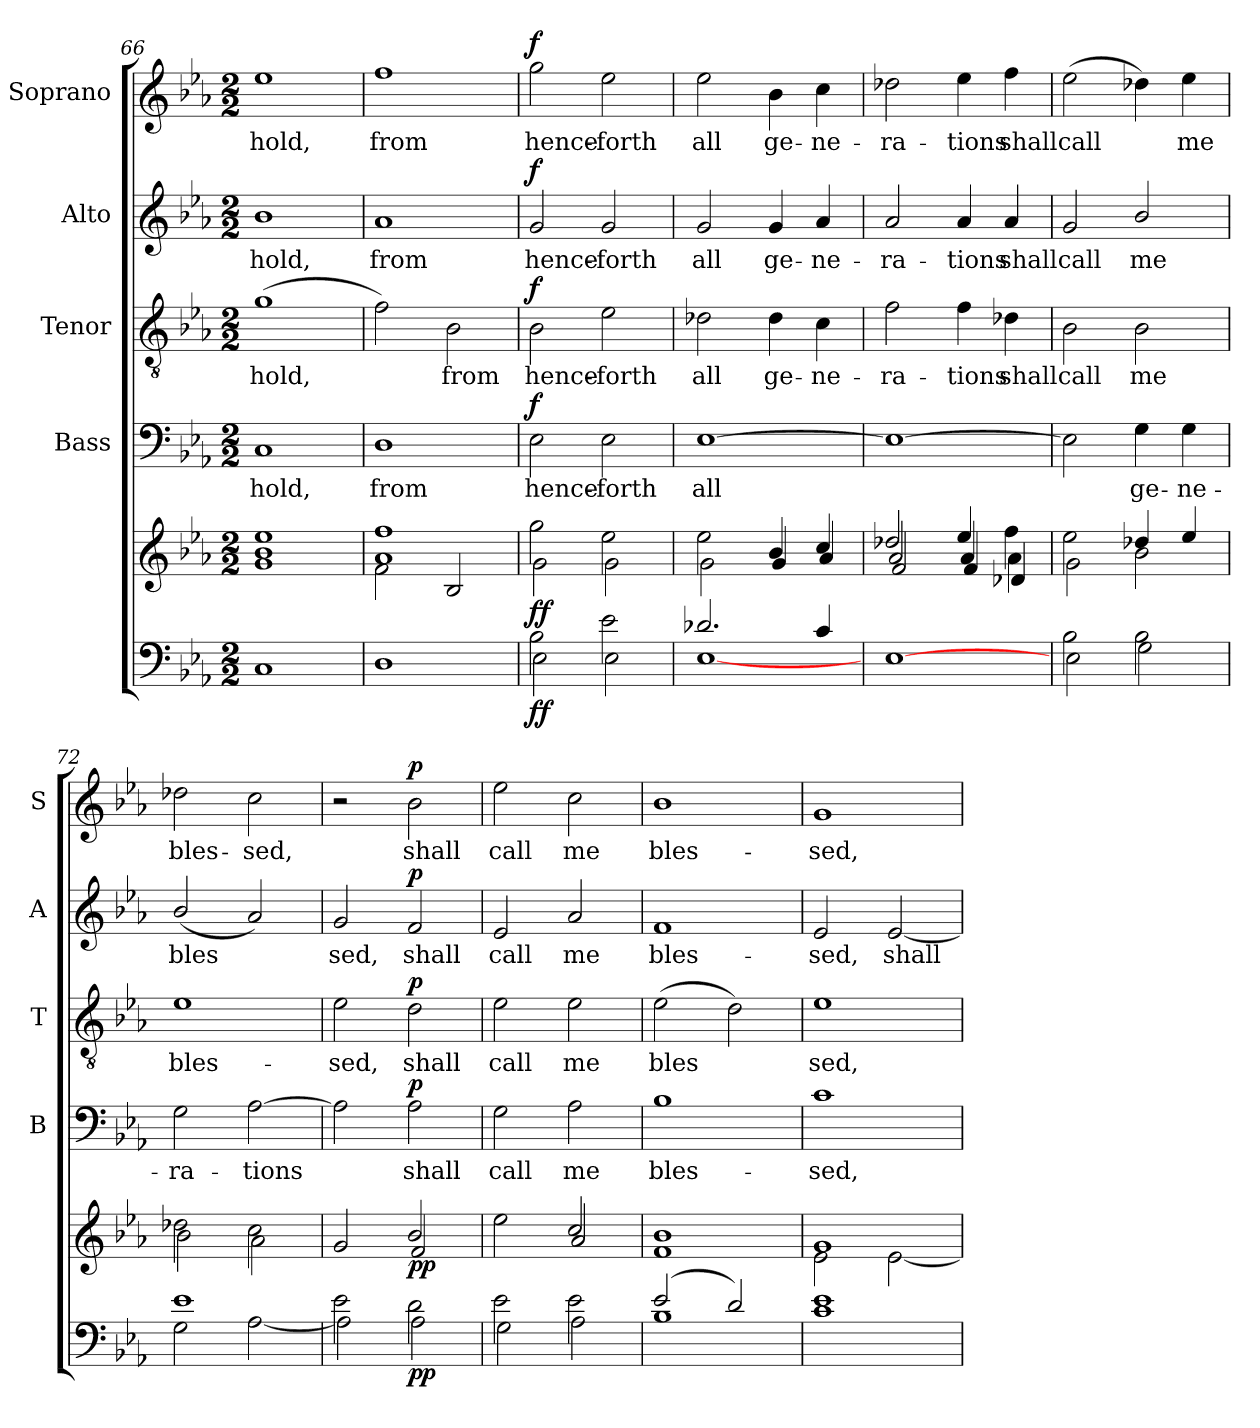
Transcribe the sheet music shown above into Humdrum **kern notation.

**kern	**dynam	**kern	**dynam	**kern	**text	**dynam	**kern	**text	**dynam	**kern	**text	**dynam	**kern	**text	**dynam
*part6	*part6	*part5	*part5	*part4	*part4	*part4	*part3	*part3	*part3	*part2	*part2	*part2	*part1	*part1	*part1
*staff6	*staff6	*staff5	*staff5	*staff4	*staff4	*staff4	*staff3	*staff3	*staff3	*staff2	*staff2	*staff2	*staff1	*staff1	*staff1
*	*	*	*	*I"Bass	*	*	*I"Tenor	*	*	*I"Alto	*	*	*I"Soprano	*	*
*	*	*	*	*I'B	*	*	*I'T	*	*	*I'A	*	*	*I'S	*	*
*clefF4	*	*clefG2	*	*clefF4	*	*	*clefGv2	*	*	*clefG2	*	*	*clefG2	*	*
*k[b-e-a-]	*	*k[b-e-a-]	*	*k[b-e-a-]	*	*	*k[b-e-a-]	*	*	*k[b-e-a-]	*	*	*k[b-e-a-]	*	*
*E-:	*	*E-:	*	*E-:	*	*	*E-:	*	*	*E-:	*	*	*E-:	*	*
*M2/2	*	*M2/2	*	*M2/2	*	*	*M2/2	*	*	*M2/2	*	*	*M2/2	*	*
=66	=66	=66	=66	=66	=66	=66	=66	=66	=66	=66	=66	=66	=66	=66	=66
*	*	*^	*	*	*	*	*	*	*	*	*	*	*	*	*
*	*	*	*^	*	*	*	*	*	*	*	*	*	*	*	*	*
!	!	!	!	!	!	!	!LO:LY:b	!	!	!LO:LY:b	!	!	!LO:LY:b	!	!	!LO:LY:b	!
1C	.	1ee-	1b-	1g	.	1C	-hold,	.	(>1g	-hold,	.	1b-	-hold,	.	1ee-	-hold,	.
=67	=67	=67	=67	=67	=67	=67	=67	=67	=67	=67	=67	=67	=67	=67	=67	=67	=67
!	!	!	!	!	!	!	!LO:LY:b	!	!	!	!	!	!LO:LY:b	!	!	!LO:LY:b	!
1D	.	1ff	1a-	2f\	.	1D	from	.	2f\)	.	.	1a-	from	.	1ff	from	.
!	!	!	!	!	!	!	!	!	!	!LO:LY:b	!	!	!	!	!	!	!
.	.	.	.	2B-/	.	.	.	.	2B-\	from	.	.	.	.	.	.	.
!!LO:LB:g=z
=68	=68	=68	=68	=68	=68	=68	=68	=68	=68	=68	=68	=68	=68	=68	=68	=68	=68
*^	*	*	*	*	*	*	*	*	*	*	*	*	*	*	*	*	*
!	!	!LO:DY:b	!	!	!	!	!	!LO:LY:b	!	!	!LO:LY:b	!	!	!LO:LY:b	!	!	!LO:LY:b	!
!	!	!LO:DY:n=1:b	!	!	!	!LO:DY:b	!	!	!	!	!	!	!	!	!	!	!	!
!	!	!	!	!	!	!LO:DY:n=1:b	!	!	!LO:DY:b	!	!	!LO:DY:b	!	!	!LO:DY:b	!	!	!LO:DY:b
*	*	*	*	*v	*v	*	*	*	*	*	*	*	*	*	*	*	*	*
2B-\	2E-\	f f	2gg\	2g\	f f	2E-\	hence-	f	2B-\	hence-	f	2g/	hence-	f	2gg\	hence-	f
!	!	!	!	!	!	!	!LO:LY:b	!	!	!LO:LY:b	!	!	!LO:LY:b	!	!	!LO:LY:b	!
2e-\	2E-\	.	2ee-\	2g\	.	2E-\	-forth	.	2e-\	-forth	.	2g/	-forth	.	2ee-\	-forth	.
=69	=69	=69	=69	=69	=69	=69	=69	=69	=69	=69	=69	=69	=69	=69	=69	=69	=69
!	!	!	!	!	!	!	!LO:LY:b	!	!	!LO:LY:b	!	!	!LO:LY:b	!	!	!LO:LY:b	!
2.d-X/	[<1E-	.	2ee-\	2g\	.	[1E-	all	.	2d-X\	all	.	2g/	all	.	2ee-\	all	.
!	!	!	!	!	!	!	!	!	!	!LO:LY:b	!	!	!LO:LY:b	!	!	!LO:LY:b	!
.	.	.	4b-/	4g/	.	.	.	.	4d-\	ge-	.	4g/	ge-	.	4b-\	ge-	.
!	!	!	!	!	!	!	!	!	!	!LO:LY:b	!	!	!LO:LY:b	!	!	!LO:LY:b	!
4c/	.	.	4cc/	4a-/	.	.	.	.	4c\	-ne-	.	4a-/	-ne-	.	4cc\	-ne-	.
*v	*v	*	*	*	*	*	*	*	*	*	*	*	*	*	*	*	*
=70	=70	=70	=70	=70	=70	=70	=70	=70	=70	=70	=70	=70	=70	=70	=70	=70
*	*	*	*^	*	*	*	*	*	*	*	*	*	*	*	*	*
!	!	!	!	!	!	!	!	!	!	!LO:LY:b	!	!	!LO:LY:b	!	!	!LO:LY:b	!
[1E-	.	2dd-X/	2a-/	2f/	.	1E-_	.	.	2f\	-ra-	.	2a-/	-ra-	.	2dd-X\	-ra-	.
!	!	!	!	!	!	!	!	!	!	!LO:LY:b	!	!	!LO:LY:b	!	!	!LO:LY:b	!
.	.	4ee-/	4a-/	4f/	.	.	.	.	4f\	-tions	.	4a-/	-tions	.	4ee-\	-tions	.
!	!	!	!	!	!	!	!	!	!	!LO:LY:b	!	!	!LO:LY:b	!	!	!LO:LY:b	!
.	.	4ff\	4a-\	4d-X/	.	.	.	.	4d-X\	shall	.	4a-/	shall	.	4ff\	shall	.
=71	=71	=71	=71	=71	=71	=71	=71	=71	=71	=71	=71	=71	=71	=71	=71	=71	=71
*^	*	*	*	*	*	*	*	*	*	*	*	*	*	*	*	*	*
!	!	!	!	!	!	!	!	!	!	!	!LO:LY:b	!	!	!LO:LY:b	!	!	!LO:LY:b	!
*	*	*	*	*v	*v	*	*	*	*	*	*	*	*	*	*	*	*	*
2B-\	2E-\	.	2ee-\	2g\	.	2E-\]	.	.	2B-\	call	.	2g/	call	.	(>2ee-\	call	.
!	!	!	!	!	!	!	!LO:LY:b	!	!	!LO:LY:b	!	!	!LO:LY:b	!	!	!	!
2B-\	2G\	.	4dd-X/	2b-\	.	4G\	ge-	.	2B-\	me	.	2b-/	me	.	4dd-X\)	.	.
!	!	!	!	!	!	!	!LO:LY:b	!	!	!	!	!	!	!	!	!LO:LY:b	!
.	.	.	4ee-/	.	.	4G\	-ne-	.	.	.	.	.	.	.	4ee-\	me	.
=72	=72	=72	=72	=72	=72	=72	=72	=72	=72	=72	=72	=72	=72	=72	=72	=72	=72
!	!	!	!	!	!	!	!LO:LY:b	!	!	!LO:LY:b	!	!	!LO:LY:b	!	!	!LO:LY:b	!
1e-	2G\	.	2dd-X\	2b-\	.	2G\	-ra-	.	1e-	bles-	.	(<2b-/	bles­	.	2dd-X\	bles-	.
!	!	!	!	!	!	!	!LO:LY:b	!	!	!	!	!	!	!	!	!LO:LY:b	!
.	[<2A-\	.	2cc\	2a-\	.	[2A-\	-tions	.	.	.	.	2a-/)	.	.	2cc\	-sed,	.
=73	=73	=73	=73	=73	=73	=73	=73	=73	=73	=73	=73	=73	=73	=73	=73	=73	=73
!	!	!	!	!	!	!	!	!	!	!LO:LY:b	!	!	!LO:LY:b	!	!	!	!
2e-\	2A-\]	.	2ryy	2g/	.	2A-\]	.	.	2e-\	-sed,	.	2g/	sed,	.	2r	.	.
!	!	!LO:DY:b	!	!	!	!	!LO:LY:b	!	!	!LO:LY:b	!	!	!LO:LY:b	!	!	!LO:LY:b	!
!	!	!LO:DY:n=1:b	!	!	!LO:DY:b	!	!	!	!	!	!	!	!	!	!	!	!
!	!	!	!	!	!LO:DY:n=1:b	!	!	!LO:DY:b	!	!	!LO:DY:b	!	!	!LO:DY:b	!	!	!LO:DY:b
2d\	2A-\	p p	2b-/	2f/	p p	2A-\	shall	p	2d\	shall	p	2f/	shall	p	2b-\	shall	p
=74	=74	=74	=74	=74	=74	=74	=74	=74	=74	=74	=74	=74	=74	=74	=74	=74	=74
!	!	!	!	!	!	!	!LO:LY:b	!	!	!LO:LY:b	!	!	!LO:LY:b	!	!	!LO:LY:b	!
2e-\	2G\	.	2ee-\	2ryy	.	2G\	call	.	2e-\	call	.	2e-/	call	.	2ee-\	call	.
!	!	!	!	!	!	!	!LO:LY:b	!	!	!LO:LY:b	!	!	!LO:LY:b	!	!	!LO:LY:b	!
2e-\	2A-\	.	2cc/	2a-/	.	2A-\	me	.	2e-\	me	.	2a-/	me	.	2cc\	me	.
=75	=75	=75	=75	=75	=75	=75	=75	=75	=75	=75	=75	=75	=75	=75	=75	=75	=75
!	!	!	!	!	!	!	!LO:LY:b	!	!	!LO:LY:b	!	!	!LO:LY:b	!	!	!LO:LY:b	!
(>2e-/	1B-	.	1b-	1f	.	1B-	bles-	.	(>2e-\	bles­	.	1f	bles-	.	1b-	bles-	.
2d/)	.	.	.	.	.	.	.	.	2d\)	.	.	.	.	.	.	.	.
=76	=76	=76	=76	=76	=76	=76	=76	=76	=76	=76	=76	=76	=76	=76	=76	=76	=76
!	!	!	!	!	!	!	!LO:LY:b	!	!	!LO:LY:b	!	!	!LO:LY:b	!	!	!LO:LY:b	!
1e-	1c	.	1g	2e-\	.	1c	-sed,	.	1e-	sed,	.	2e-/	-sed,	.	1g	-sed,	.
!	!	!	!	!	!	!	!	!	!	!	!	!	!LO:LY:b	!	!	!	!
.	.	.	.	[<2e-\	.	.	.	.	.	.	.	[2e-/	shall	.	.	.	.
*v	*v	*	*	*	*	*	*	*	*	*	*	*	*	*	*	*	*
*	*	*v	*v	*	*	*	*	*	*	*	*	*	*	*	*	*
=	=	=	=	=	=	=	=	=	=	=	=	=	=	=	=
*-	*-	*-	*-	*-	*-	*-	*-	*-	*-	*-	*-	*-	*-	*-	*-
